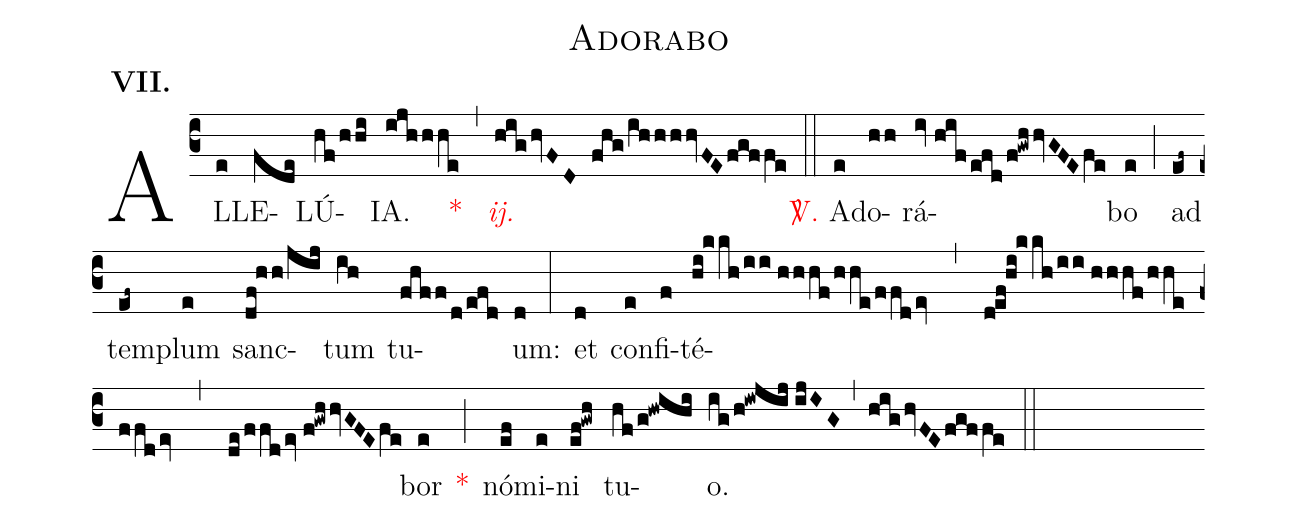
name:Adorabo;
mode:VII.;
office-part:Alleluia;
%%
(c3) AL(e)LE(fde)LÚ(hf/hhi)IA.(ijhhhe) <v>\red{*}</v>(,) <v>\redit{ij.}</v>(hig/hvFD fhg/ihhhhvFEfgffe) (::) <v>\red{\Vbar.}</v> A(e)do(hh)rá(iv//hif/efd/f!gwhhvGFEfe)bo(e) (;) ad(ef~) tem(ef~)plum(e) sanc(df!hh/jij)tum(ih) tu(fhff/d/efd)um:(d) (:) et(d) con(e)fi(f)té(hi!kkh/ii//hhhf/hhe/ffdev , d!ef!hi!kkh/ii//hhhf/hhe/ffdev , de/ffd/ev//f!gwhhvGFEfe)bor(e) <v>\red{*}</v>(;) nó(ef)mi(e)ni(ef!gwh) tu(hf/g!hwihi)o.(ig/h!iwjij//ijIG) (,) (highvFEfgffe) (::)
